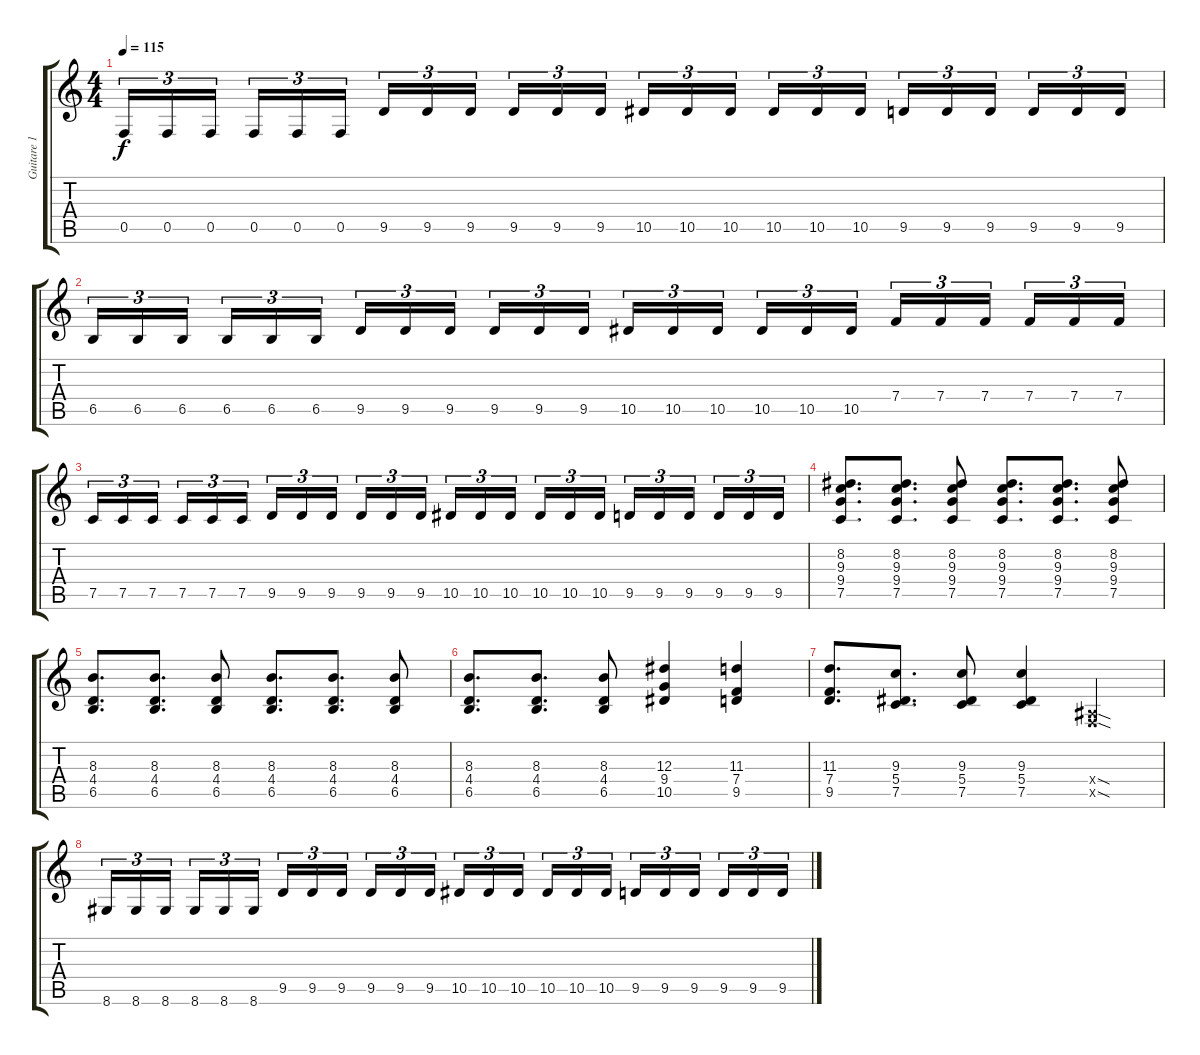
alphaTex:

\track ("Guitare 1" "Guitare 1") {instrument distortionguitar}
\staff {score tabs}
\tuning (C4 G3 Eb3 Bb2 F2 C2) {hide}
\ts (4 4)
\tempo 115
\clef g2
\ks c
0.5.16{tu (3 2) dy f} 0.5.16{tu (3 2)} 0.5.16{tu (3 2) beam splitsecondary} 0.5.16{tu (3 2)} 0.5.16{tu (3 2)} 0.5.16{tu (3 2)} 9.5.16{tu (3 2)} 9.5.16{tu (3 2)} 9.5.16{tu (3 2) beam splitsecondary} 9.5.16{tu (3 2)} 9.5.16{tu (3 2)} 9.5.16{tu (3 2)} 10.5.16{tu (3 2)} 10.5.16{tu (3 2)} 10.5.16{tu (3 2) beam splitsecondary} 10.5.16{tu (3 2)} 10.5.16{tu (3 2)} 10.5.16{tu (3 2)} 9.5.16{tu (3 2)} 9.5.16{tu (3 2)} 9.5.16{tu (3 2) beam splitsecondary} 9.5.16{tu (3 2)} 9.5.16{tu (3 2)} 9.5.16{tu (3 2)} |
6.5.16{tu (3 2)} 6.5.16{tu (3 2)} 6.5.16{tu (3 2) beam splitsecondary} 6.5.16{tu (3 2)} 6.5.16{tu (3 2)} 6.5.16{tu (3 2)} 9.5.16{tu (3 2)} 9.5.16{tu (3 2)} 9.5.16{tu (3 2) beam splitsecondary} 9.5.16{tu (3 2)} 9.5.16{tu (3 2)} 9.5.16{tu (3 2)} 10.5.16{tu (3 2)} 10.5.16{tu (3 2)} 10.5.16{tu (3 2) beam splitsecondary} 10.5.16{tu (3 2)} 10.5.16{tu (3 2)} 10.5.16{tu (3 2)} 7.4.16{tu (3 2)} 7.4.16{tu (3 2)} 7.4.16{tu (3 2) beam splitsecondary} 7.4.16{tu (3 2)} 7.4.16{tu (3 2)} 7.4.16{tu (3 2)} |
7.5.16{tu (3 2)} 7.5.16{tu (3 2)} 7.5.16{tu (3 2) beam splitsecondary} 7.5.16{tu (3 2)} 7.5.16{tu (3 2)} 7.5.16{tu (3 2)} 9.5.16{tu (3 2)} 9.5.16{tu (3 2)} 9.5.16{tu (3 2) beam splitsecondary} 9.5.16{tu (3 2)} 9.5.16{tu (3 2)} 9.5.16{tu (3 2)} 10.5.16{tu (3 2)} 10.5.16{tu (3 2)} 10.5.16{tu (3 2) beam splitsecondary} 10.5.16{tu (3 2)} 10.5.16{tu (3 2)} 10.5.16{tu (3 2)} 9.5.16{tu (3 2)} 9.5.16{tu (3 2)} 9.5.16{tu (3 2) beam splitsecondary} 9.5.16{tu (3 2)} 9.5.16{tu (3 2)} 9.5.16{tu (3 2)} |
(8.2 9.3 9.4 7.5).8{d} (8.2 9.3 9.4 7.5).8{d} (8.2 9.3 9.4 7.5).8 (8.2 9.3 9.4 7.5).8{d} (8.2 9.3 9.4 7.5).8{d} (8.2 9.3 9.4 7.5).8 |
(8.3 4.4 6.5).8{d} (8.3 4.4 6.5).8{d} (8.3 4.4 6.5).8 (8.3 4.4 6.5).8{d} (8.3 4.4 6.5).8{d} (8.3 4.4 6.5).8 |
(8.3 4.4 6.5).8{d} (8.3 4.4 6.5).8{d} (8.3 4.4 6.5).8 (12.3 9.4 10.5).4 (11.3 7.4 9.5).4 |
(11.3 7.4 9.5).8{d} (9.3 5.4 7.5).8{d} (9.3 5.4 7.5).8 (9.3 5.4 7.5).4 (0.4{sod x} 0.5{sod x}).4 |
8.6.16{tu (3 2)} 8.6.16{tu (3 2)} 8.6.16{tu (3 2) beam splitsecondary} 8.6.16{tu (3 2)} 8.6.16{tu (3 2)} 8.6.16{tu (3 2)} 9.5.16{tu (3 2)} 9.5.16{tu (3 2)} 9.5.16{tu (3 2) beam splitsecondary} 9.5.16{tu (3 2)} 9.5.16{tu (3 2)} 9.5.16{tu (3 2)} 10.5.16{tu (3 2)} 10.5.16{tu (3 2)} 10.5.16{tu (3 2) beam splitsecondary} 10.5.16{tu (3 2)} 10.5.16{tu (3 2)} 10.5.16{tu (3 2)} 9.5.16{tu (3 2)} 9.5.16{tu (3 2)} 9.5.16{tu (3 2) beam splitsecondary} 9.5.16{tu (3 2)} 9.5.16{tu (3 2)} 9.5.16{tu (3 2)}
